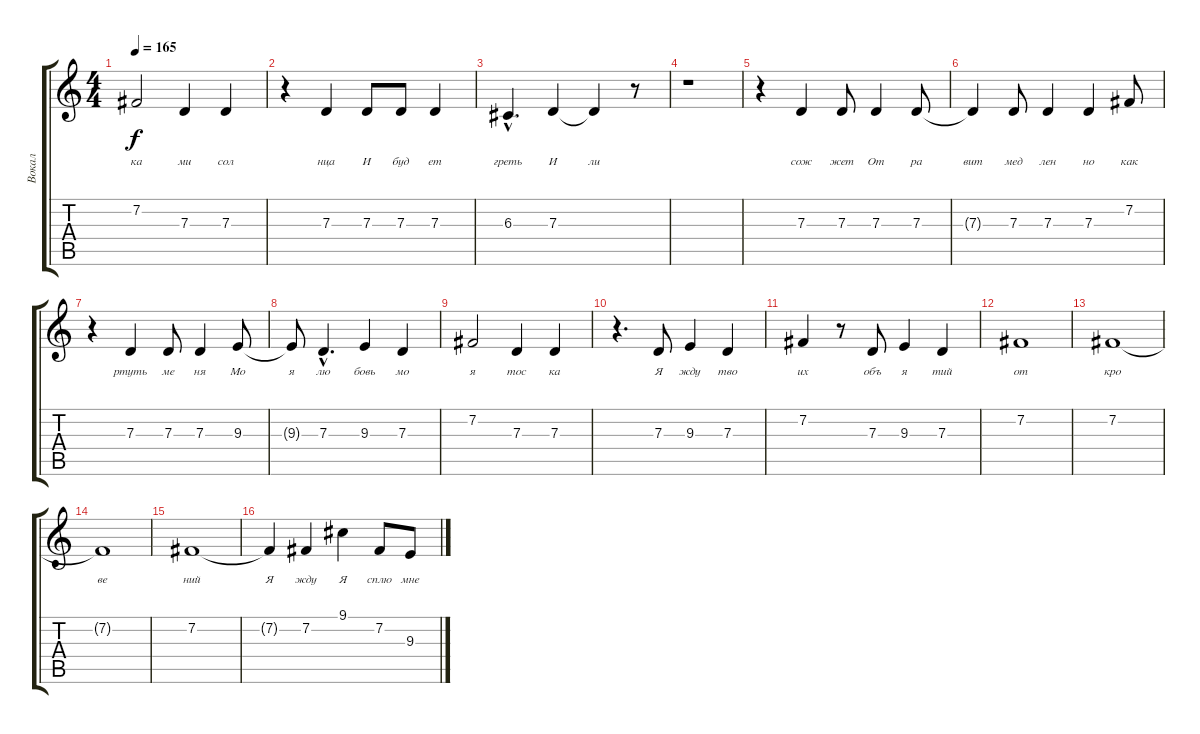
\track ("Вокал" "Вокал") {instrument fx4atmosphere}
\staff {score tabs}
\tuning (E4 B3 G3 D3 A2 E2) {hide}
\ts (4 4)
\tempo 165
\clef g2
\ks c
7.2.2{lyrics (0 "") lyrics (1 "ка") lyrics (2 "") lyrics (3 "") lyrics (4 "") dy f} 7.3.4{lyrics (0 "") lyrics (1 "ми") lyrics (2 "") lyrics (3 "") lyrics (4 "")} 7.3.4{lyrics (0 "") lyrics (1 "сол") lyrics (2 "") lyrics (3 "") lyrics (4 "")} |
r.4 7.3.4{lyrics (0 "") lyrics (1 "нца") lyrics (2 "") lyrics (3 "") lyrics (4 "")} 7.3.8{lyrics (0 "") lyrics (1 "И") lyrics (2 "") lyrics (3 "") lyrics (4 "")} 7.3.8{lyrics (0 "") lyrics (1 "буд") lyrics (2 "") lyrics (3 "") lyrics (4 "")} 7.3.4{lyrics (0 "") lyrics (1 "ет") lyrics (2 "") lyrics (3 "") lyrics (4 "")} |
6.3{hac}.4{d lyrics (0 "") lyrics (1 "греть") lyrics (2 "") lyrics (3 "") lyrics (4 "")} 7.3.4{lyrics (0 "") lyrics (1 "И") lyrics (2 "") lyrics (3 "") lyrics (4 "")} 7.3{t}.4{lyrics (0 "") lyrics (1 "ли") lyrics (2 "") lyrics (3 "") lyrics (4 "")} r.8 |
r.1 |
r.4 7.3.4{lyrics (0 "") lyrics (1 "сож") lyrics (2 "") lyrics (3 "") lyrics (4 "")} 7.3.8{lyrics (0 "") lyrics (1 "жет") lyrics (2 "") lyrics (3 "") lyrics (4 "")} 7.3.4{lyrics (0 "") lyrics (1 "От") lyrics (2 "") lyrics (3 "") lyrics (4 "")} 7.3.8{lyrics (0 "") lyrics (1 "ра") lyrics (2 "") lyrics (3 "") lyrics (4 "")} |
7.3{t}.4{lyrics (0 "") lyrics (1 "вит") lyrics (2 "") lyrics (3 "") lyrics (4 "")} 7.3.8{lyrics (0 "") lyrics (1 "мед") lyrics (2 "") lyrics (3 "") lyrics (4 "")} 7.3.4{lyrics (0 "") lyrics (1 "лен") lyrics (2 "") lyrics (3 "") lyrics (4 "")} 7.3.4{lyrics (0 "") lyrics (1 "но") lyrics (2 "") lyrics (3 "") lyrics (4 "")} 7.2.8{lyrics (0 "") lyrics (1 "как") lyrics (2 "") lyrics (3 "") lyrics (4 "")} |
r.4 7.3.4{lyrics (0 "") lyrics (1 "ртуть") lyrics (2 "") lyrics (3 "") lyrics (4 "")} 7.3.8{lyrics (0 "") lyrics (1 "ме") lyrics (2 "") lyrics (3 "") lyrics (4 "")} 7.3.4{lyrics (0 "") lyrics (1 "ня") lyrics (2 "") lyrics (3 "") lyrics (4 "")} 9.3.8{lyrics (0 "") lyrics (1 "Мо") lyrics (2 "") lyrics (3 "") lyrics (4 "")} |
9.3{t}.8{lyrics (0 "") lyrics (1 "я") lyrics (2 "") lyrics (3 "") lyrics (4 "")} 7.3{hac}.4{d lyrics (0 "") lyrics (1 "лю") lyrics (2 "") lyrics (3 "") lyrics (4 "")} 9.3.4{lyrics (0 "") lyrics (1 "бовь") lyrics (2 "") lyrics (3 "") lyrics (4 "")} 7.3.4{lyrics (0 "") lyrics (1 "мо") lyrics (2 "") lyrics (3 "") lyrics (4 "")} |
7.2.2{lyrics (0 "") lyrics (1 "я") lyrics (2 "") lyrics (3 "") lyrics (4 "")} 7.3.4{lyrics (0 "") lyrics (1 "тос") lyrics (2 "") lyrics (3 "") lyrics (4 "")} 7.3.4{lyrics (0 "") lyrics (1 "ка") lyrics (2 "") lyrics (3 "") lyrics (4 "")} |
r.4{d} 7.3.8{lyrics (0 "") lyrics (1 "Я") lyrics (2 "") lyrics (3 "") lyrics (4 "")} 9.3.4{lyrics (0 "") lyrics (1 "жду") lyrics (2 "") lyrics (3 "") lyrics (4 "")} 7.3.4{lyrics (0 "") lyrics (1 "тво") lyrics (2 "") lyrics (3 "") lyrics (4 "")} |
7.2.4{lyrics (0 "") lyrics (1 "их") lyrics (2 "") lyrics (3 "") lyrics (4 "")} r.8 7.3.8{lyrics (0 "") lyrics (1 "объ") lyrics (2 "") lyrics (3 "") lyrics (4 "")} 9.3.4{lyrics (0 "") lyrics (1 "я") lyrics (2 "") lyrics (3 "") lyrics (4 "")} 7.3.4{lyrics (0 "") lyrics (1 "тий") lyrics (2 "") lyrics (3 "") lyrics (4 "")} |
7.2.1{lyrics (0 "") lyrics (1 "от") lyrics (2 "") lyrics (3 "") lyrics (4 "")} |
\section ("" "")
7.2.1{lyrics (0 "") lyrics (1 "кро") lyrics (2 "") lyrics (3 "") lyrics (4 "")} |
7.2{t}.1{lyrics (0 "") lyrics (1 "ве") lyrics (2 "") lyrics (3 "") lyrics (4 "")} |
7.2.1{lyrics (0 "") lyrics (1 "ний") lyrics (2 "") lyrics (3 "") lyrics (4 "")} |
7.2{t}.4{lyrics (0 "") lyrics (1 "Я") lyrics (2 "") lyrics (3 "") lyrics (4 "")} 7.2.4{lyrics (0 "") lyrics (1 "жду") lyrics (2 "") lyrics (3 "") lyrics (4 "")} 9.1.4{lyrics (0 "") lyrics (1 "Я") lyrics (2 "") lyrics (3 "") lyrics (4 "")} 7.2.8{lyrics (0 "") lyrics (1 "сплю") lyrics (2 "") lyrics (3 "") lyrics (4 "")} 9.3.8{lyrics (0 "") lyrics (1 "мне") lyrics (2 "") lyrics (3 "") lyrics (4 "")}
